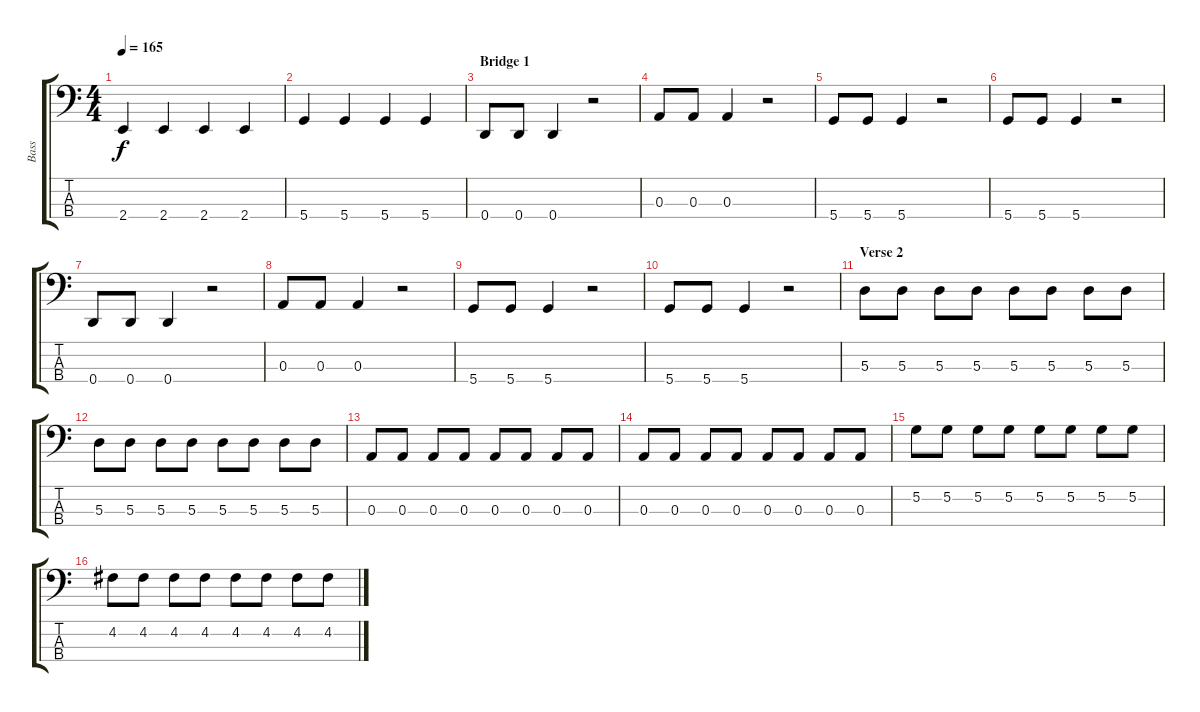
\track ("Bass" "Bass") {instrument electricbassfinger}
\staff {score tabs}
\tuning (G2 D2 A1 D1) {hide}
\ts (4 4)
\tempo 165
\clef f4
\ks c
2.4.4{dy f} 2.4.4 2.4.4 2.4.4 |
5.4.4 5.4.4 5.4.4 5.4.4 |
\section ("" "Bridge 1")
0.4.8 0.4.8 0.4.4 r.2 |
0.3.8 0.3.8 0.3.4 r.2 |
5.4.8 5.4.8 5.4.4 r.2 |
5.4.8 5.4.8 5.4.4 r.2 |
0.4.8 0.4.8 0.4.4 r.2 |
0.3.8 0.3.8 0.3.4 r.2 |
5.4.8 5.4.8 5.4.4 r.2 |
5.4.8 5.4.8 5.4.4 r.2 |
\section ("" "Verse 2")
5.3.8 5.3.8 5.3.8 5.3.8 5.3.8 5.3.8 5.3.8 5.3.8 |
5.3.8 5.3.8 5.3.8 5.3.8 5.3.8 5.3.8 5.3.8 5.3.8 |
0.3.8 0.3.8 0.3.8 0.3.8 0.3.8 0.3.8 0.3.8 0.3.8 |
0.3.8 0.3.8 0.3.8 0.3.8 0.3.8 0.3.8 0.3.8 0.3.8 |
5.2.8 5.2.8 5.2.8 5.2.8 5.2.8 5.2.8 5.2.8 5.2.8 |
4.2.8 4.2.8 4.2.8 4.2.8 4.2.8 4.2.8 4.2.8 4.2.8
